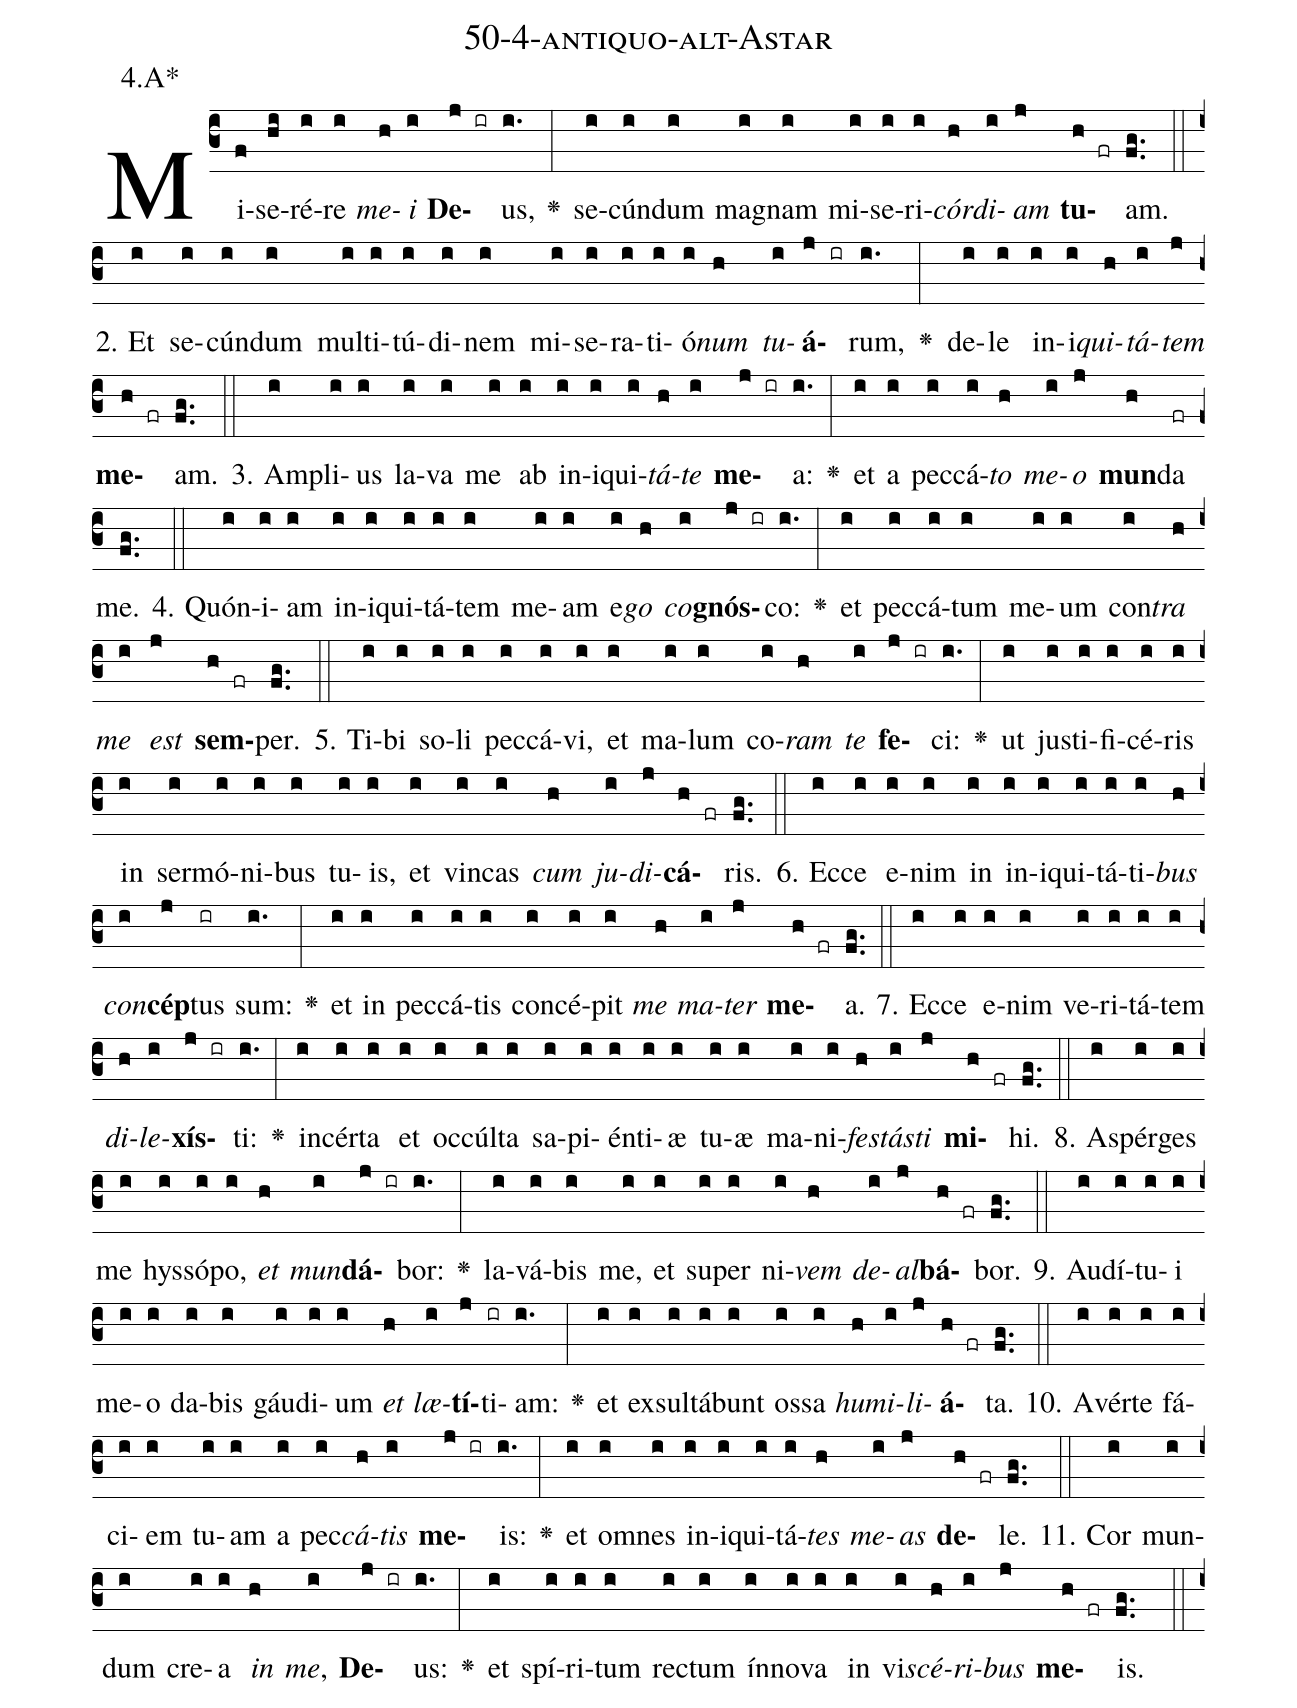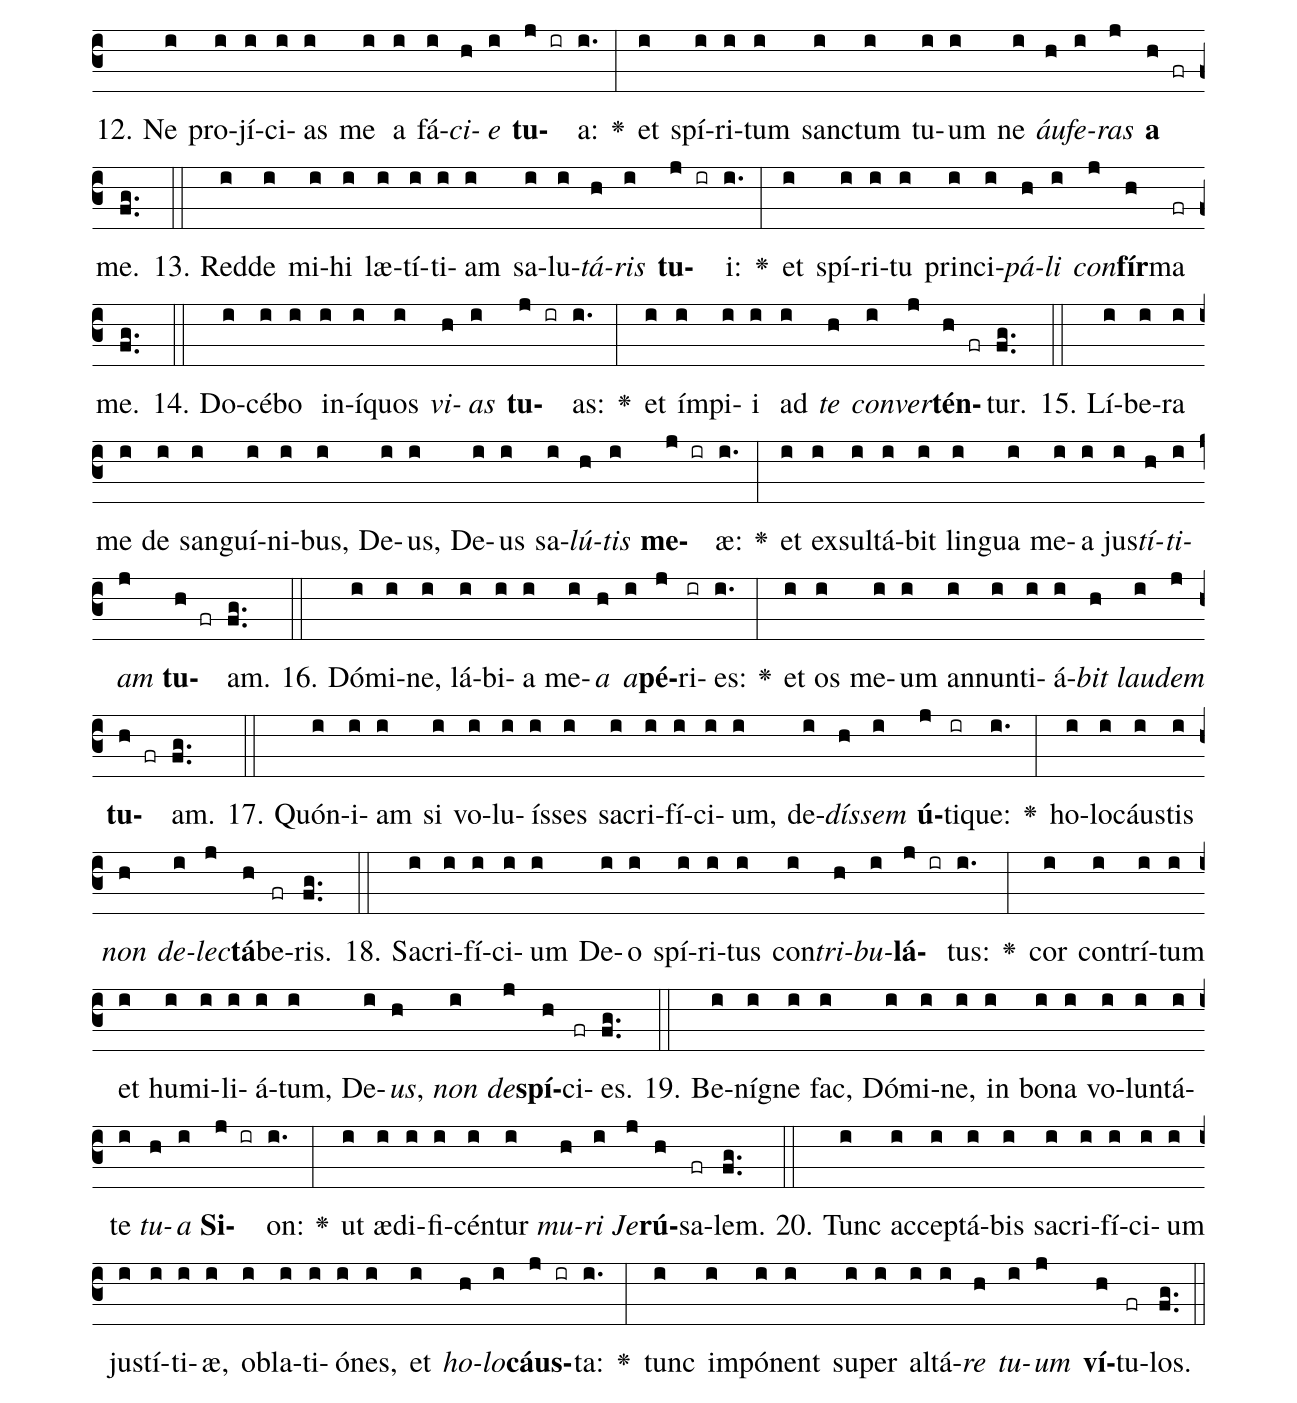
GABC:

name: 50-4-antiquo-alt-Astar;
annotation: 4.A*;
%%
(c3)Mi(f)se(hi)ré(i)re(i) <i>me</i>(h)<i>i</i>(i) <b>De</b>(j ir)us,(i.) <v>\greheightstar</v>(:) se(i)cún(i)dum(i) ma(i)gnam(i) mi(i)se(i)ri(i)<i>cór</i>(h)<i>di</i>(i)<i>am</i>(j) <b>tu</b>(h fr)am.(fg..) (::)
2. Et(i) se(i)cún(i)dum(i) mul(i)ti(i)tú(i)di(i)nem(i) mi(i)se(i)ra(i)ti(i)ó(i)<i>num</i>(h) <i>tu</i>(i)<b>á</b>(j ir)rum,(i.) <v>\greheightstar</v>(:) de(i)le(i) in(i)i(i)<i>qui</i>(h)<i>tá</i>(i)<i>tem</i>(j) <b>me</b>(h fr)am.(fg..) (::)
3. Am(i)pli(i)us(i) la(i)va(i) me(i) ab(i) in(i)i(i)qui(i)<i>tá</i>(h)<i>te</i>(i) <b>me</b>(j ir)a:(i.) <v>\greheightstar</v>(:) et(i) a(i) pec(i)cá(i)<i>to</i>(h) <i>me</i>(i)<i>o</i>(j) <b>mun</b>(h)da(fr) me.(fg..) (::)
4. Quón(i)i(i)am(i) in(i)i(i)qui(i)tá(i)tem(i) me(i)am(i) e(i)<i>go</i>(h) <i>co</i>(i)<b>gnós</b>(j ir)co:(i.) <v>\greheightstar</v>(:) et(i) pec(i)cá(i)tum(i) me(i)um(i) con(i)<i>tra</i>(h) <i>me</i>(i) <i>est</i>(j) <b>sem</b>(h fr)per.(fg..) (::)
5. Ti(i)bi(i) so(i)li(i) pec(i)cá(i)vi,(i) et(i) ma(i)lum(i) co(i)<i>ram</i>(h) <i>te</i>(i) <b>fe</b>(j ir)ci:(i.) <v>\greheightstar</v>(:) ut(i) jus(i)ti(i)fi(i)cé(i)ris(i) in(i) ser(i)mó(i)ni(i)bus(i) tu(i)is,(i) et(i) vin(i)cas(i) <i>cum</i>(h) <i>ju</i>(i)<i>di</i>(j)<b>cá</b>(h fr)ris.(fg..) (::)
6. Ec(i)ce(i) e(i)nim(i) in(i) in(i)i(i)qui(i)tá(i)ti(i)<i>bus</i>(h) <i>con</i>(i)<b>cép</b>(j)tus(ir) sum:(i.) <v>\greheightstar</v>(:) et(i) in(i) pec(i)cá(i)tis(i) con(i)cé(i)pit(i) <i>me</i>(h) <i>ma</i>(i)<i>ter</i>(j) <b>me</b>(h fr)a.(fg..) (::)
7. Ec(i)ce(i) e(i)nim(i) ve(i)ri(i)tá(i)tem(i) <i>di</i>(h)<i>le</i>(i)<b>xís</b>(j ir)ti:(i.) <v>\greheightstar</v>(:) in(i)cér(i)ta(i) et(i) oc(i)cúl(i)ta(i) sa(i)pi(i)én(i)ti(i)æ(i) tu(i)æ(i) ma(i)ni(i)<i>fes</i>(h)<i>tás</i>(i)<i>ti</i>(j) <b>mi</b>(h fr)hi.(fg..) (::)
8. A(i)spér(i)ges(i) me(i) hys(i)só(i)po,(i) <i>et</i>(h) <i>mun</i>(i)<b>dá</b>(j ir)bor:(i.) <v>\greheightstar</v>(:) la(i)vá(i)bis(i) me,(i) et(i) su(i)per(i) ni(i)<i>vem</i>(h) <i>de</i>(i)<i>al</i>(j)<b>bá</b>(h fr)bor.(fg..) (::)
9. Au(i)dí(i)tu(i)i(i) me(i)o(i) da(i)bis(i) gáu(i)di(i)um(i) <i>et</i>(h) <i>læ</i>(i)<b>tí</b>(j)ti(ir)am:(i.) <v>\greheightstar</v>(:) et(i) ex(i)sul(i)tá(i)bunt(i) os(i)sa(i) <i>hu</i>(h)<i>mi</i>(i)<i>li</i>(j)<b>á</b>(h fr)ta.(fg..) (::)
10. A(i)vér(i)te(i) fá(i)ci(i)em(i) tu(i)am(i) a(i) pec(i)<i>cá</i>(h)<i>tis</i>(i) <b>me</b>(j ir)is:(i.) <v>\greheightstar</v>(:) et(i) om(i)nes(i) in(i)i(i)qui(i)tá(i)<i>tes</i>(h) <i>me</i>(i)<i>as</i>(j) <b>de</b>(h fr)le.(fg..) (::)
11. Cor(i) mun(i)dum(i) cre(i)a(i) <i>in</i>(h) <i>me</i>,(i) <b>De</b>(j ir)us:(i.) <v>\greheightstar</v>(:) et(i) spí(i)ri(i)tum(i) rec(i)tum(i) ín(i)no(i)va(i) in(i) vi(i)<i>scé</i>(h)<i>ri</i>(i)<i>bus</i>(j) <b>me</b>(h fr)is.(fg..) (::)
12. Ne(i) pro(i)jí(i)ci(i)as(i) me(i) a(i) fá(i)<i>ci</i>(h)<i>e</i>(i) <b>tu</b>(j ir)a:(i.) <v>\greheightstar</v>(:) et(i) spí(i)ri(i)tum(i) sanc(i)tum(i) tu(i)um(i) ne(i) <i>áu</i>(h)<i>fe</i>(i)<i>ras</i>(j) <b>a</b>(h fr) me.(fg..) (::)
13. Red(i)de(i) mi(i)hi(i) læ(i)tí(i)ti(i)am(i) sa(i)lu(i)<i>tá</i>(h)<i>ris</i>(i) <b>tu</b>(j ir)i:(i.) <v>\greheightstar</v>(:) et(i) spí(i)ri(i)tu(i) prin(i)ci(i)<i>pá</i>(h)<i>li</i>(i) <i>con</i>(j)<b>fír</b>(h)ma(fr) me.(fg..) (::)
14. Do(i)cé(i)bo(i) in(i)í(i)quos(i) <i>vi</i>(h)<i>as</i>(i) <b>tu</b>(j ir)as:(i.) <v>\greheightstar</v>(:) et(i) ím(i)pi(i)i(i) ad(i) <i>te</i>(h) <i>con</i>(i)<i>ver</i>(j)<b>tén</b>(h fr)tur.(fg..) (::)
15. Lí(i)be(i)ra(i) me(i) de(i) san(i)guí(i)ni(i)bus,(i) De(i)us,(i) De(i)us(i) sa(i)<i>lú</i>(h)<i>tis</i>(i) <b>me</b>(j ir)æ:(i.) <v>\greheightstar</v>(:) et(i) ex(i)sul(i)tá(i)bit(i) lin(i)gua(i) me(i)a(i) jus(i)<i>tí</i>(h)<i>ti</i>(i)<i>am</i>(j) <b>tu</b>(h fr)am.(fg..) (::)
16. Dó(i)mi(i)ne,(i) lá(i)bi(i)a(i) me(i)<i>a</i>(h) <i>a</i>(i)<b>pé</b>(j)ri(ir)es:(i.) <v>\greheightstar</v>(:) et(i) os(i) me(i)um(i) an(i)nun(i)ti(i)á(i)<i>bit</i>(h) <i>lau</i>(i)<i>dem</i>(j) <b>tu</b>(h fr)am.(fg..) (::)
17. Quón(i)i(i)am(i) si(i) vo(i)lu(i)ís(i)ses(i) sa(i)cri(i)fí(i)ci(i)um,(i) de(i)<i>dís</i>(h)<i>sem</i>(i) <b>ú</b>(j)ti(ir)que:(i.) <v>\greheightstar</v>(:) ho(i)lo(i)cáus(i)tis(i) <i>non</i>(h) <i>de</i>(i)<i>lec</i>(j)<b>tá</b>(h)be(fr)ris.(fg..) (::)
18. Sa(i)cri(i)fí(i)ci(i)um(i) De(i)o(i) spí(i)ri(i)tus(i) con(i)<i>tri</i>(h)<i>bu</i>(i)<b>lá</b>(j ir)tus:(i.) <v>\greheightstar</v>(:) cor(i) con(i)trí(i)tum(i) et(i) hu(i)mi(i)li(i)á(i)tum,(i) De(i)<i>us</i>,(h) <i>non</i>(i) <i>de</i>(j)<b>spí</b>(h)ci(fr)es.(fg..) (::)
19. Be(i)ní(i)gne(i) fac,(i) Dó(i)mi(i)ne,(i) in(i) bo(i)na(i) vo(i)lun(i)tá(i)te(i) <i>tu</i>(h)<i>a</i>(i) <b>Si</b>(j ir)on:(i.) <v>\greheightstar</v>(:) ut(i) æ(i)di(i)fi(i)cén(i)tur(i) <i>mu</i>(h)<i>ri</i>(i) <i>Je</i>(j)<b>rú</b>(h)sa(fr)lem.(fg..) (::)
20. Tunc(i) ac(i)cep(i)tá(i)bis(i) sa(i)cri(i)fí(i)ci(i)um(i) jus(i)tí(i)ti(i)æ,(i) ob(i)la(i)ti(i)ó(i)nes,(i) et(i) <i>ho</i>(h)<i>lo</i>(i)<b>cáus</b>(j ir)ta:(i.) <v>\greheightstar</v>(:) tunc(i) im(i)pó(i)nent(i) su(i)per(i) al(i)tá(i)<i>re</i>(h) <i>tu</i>(i)<i>um</i>(j) <b>ví</b>(h)tu(fr)los.(fg..) (::)
